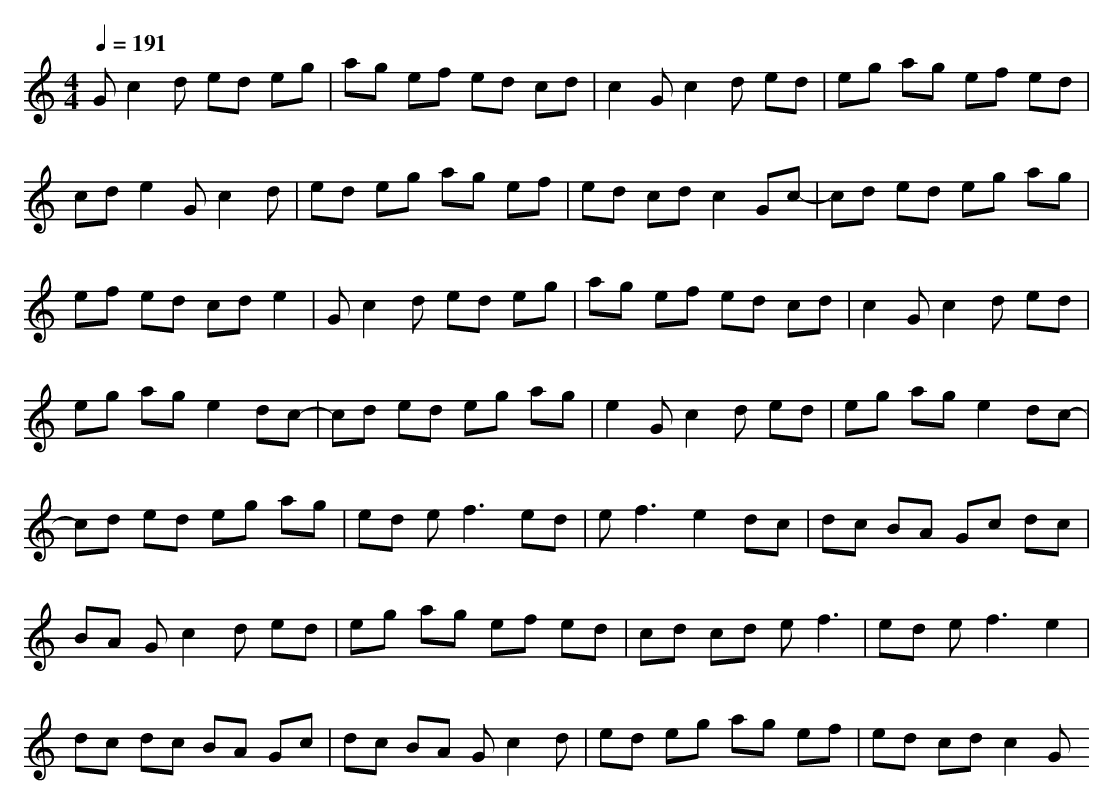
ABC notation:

X:1
T:
M: 4/4
L: 1/8
Q:1/4=191
K:C % 0 sharps
Gc2d ed eg|ag ef ed cd|c2 Gc2d ed|eg ag ef ed|
cd e2 Gc2d|ed eg ag ef|ed cd c2 Gc-|cd ed eg ag|
ef ed cd e2|Gc2d ed eg|ag ef ed cd|c2 Gc2d ed|
eg ag e2 dc-|cd ed eg ag|e2 Gc2d ed|eg ag e2 dc-|
cd ed eg ag|ed e2<f2 ed|e2<f2 e2 dc|dc BA Gc dc|
BA Gc2d ed|eg ag ef ed|cd cd e2<f2|ed e2<f2 e2|
dc dc BA Gc|dc BA Gc2d|ed eg ag ef|ed cd c2 G
